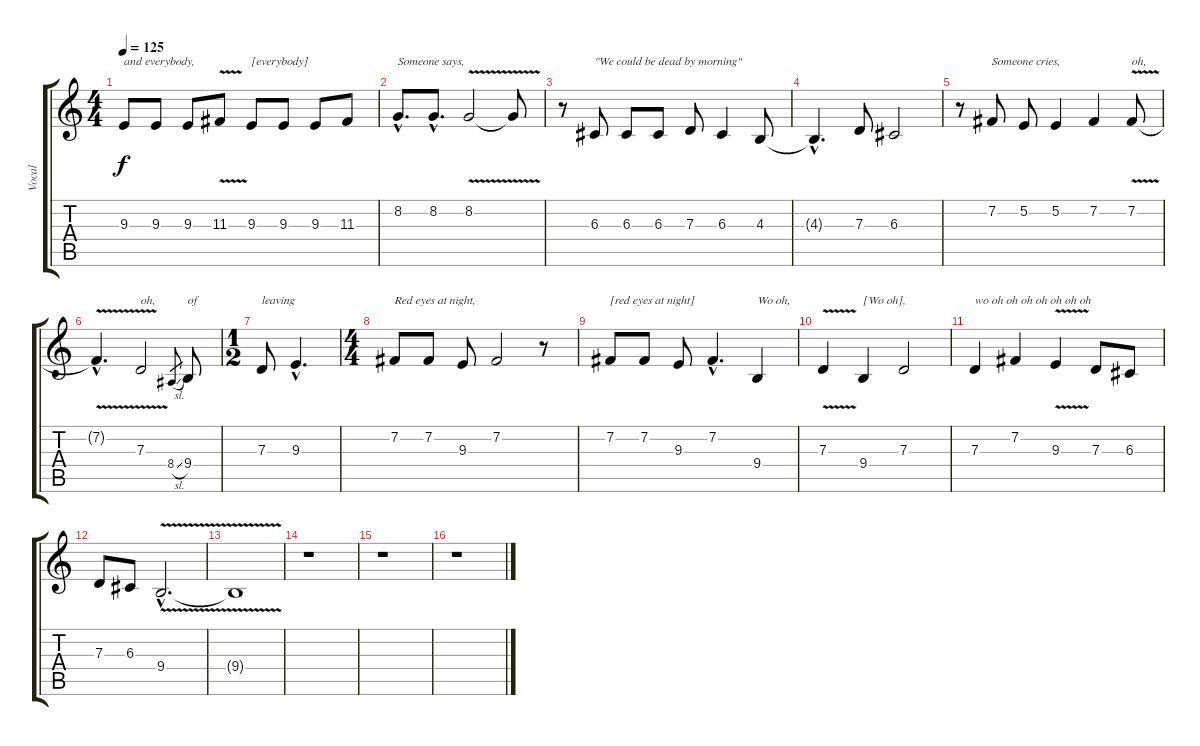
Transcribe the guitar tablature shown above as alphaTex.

\track ("Vocal" "Vocal") {instrument lead2sawtooth}
\staff {score tabs}
\tuning (E4 B3 G3 D3 A2 E2) {hide}
\ts (4 4)
\tempo 125
\clef g2
\ks c
9.3.8{txt "and everybody, " dy f} 9.3.8 9.3.8 11.3{v}.8 9.3.8{txt "[everybody]" instrument lead1square} 9.3.8 9.3.8 11.3.8 |
8.2{hac}.8{d txt "Someone says, " instrument lead2sawtooth} 8.2{hac}.8{d} 8.2{v}.2 8.2{t}.8 |
r.8 6.3.8{txt "\"We could be dead by morning\""} 6.3.8 6.3.8 7.3.8 6.3.4 4.3.8 |
4.3{hac t}.4{d} 7.3.8 6.3.2 |
r.8 7.2.8{txt "Someone cries, "} 5.2.8 5.2.4 7.2.4 7.2{v}.8{txt "oh,"} |
7.2{hac t}.4{d} 7.3{v}.2{txt "oh,"} 8.4{sl}.8{gr} 9.4.8{txt "of"} |
\ts (1 2)
7.3.8{txt "leaving"} 9.3{hac}.4{d} |
\ts (4 4)
7.2.8{txt "Red eyes at night, "} 7.2.8 9.3.8 7.2.2 r.8 |
7.2.8{txt "[red eyes at night]" instrument lead1square} 7.2.8 9.3.8 7.2{hac}.4{d} 9.4.4{txt "Wo oh, " balance 16 instrument lead2sawtooth} |
7.3{v}.4 9.4.4{txt "[Wo oh], " balance 0 instrument lead1square} 7.3.2 |
7.3.4{txt "wo oh oh oh oh oh oh oh" balance 8 instrument lead2sawtooth} 7.2.4 9.3{v}.4 7.3.8 6.3.8 |
7.3.8 6.3.8 9.4{v hac}.2{d} |
9.4{t}.1 |
r.1 |
r.1 |
r.1
